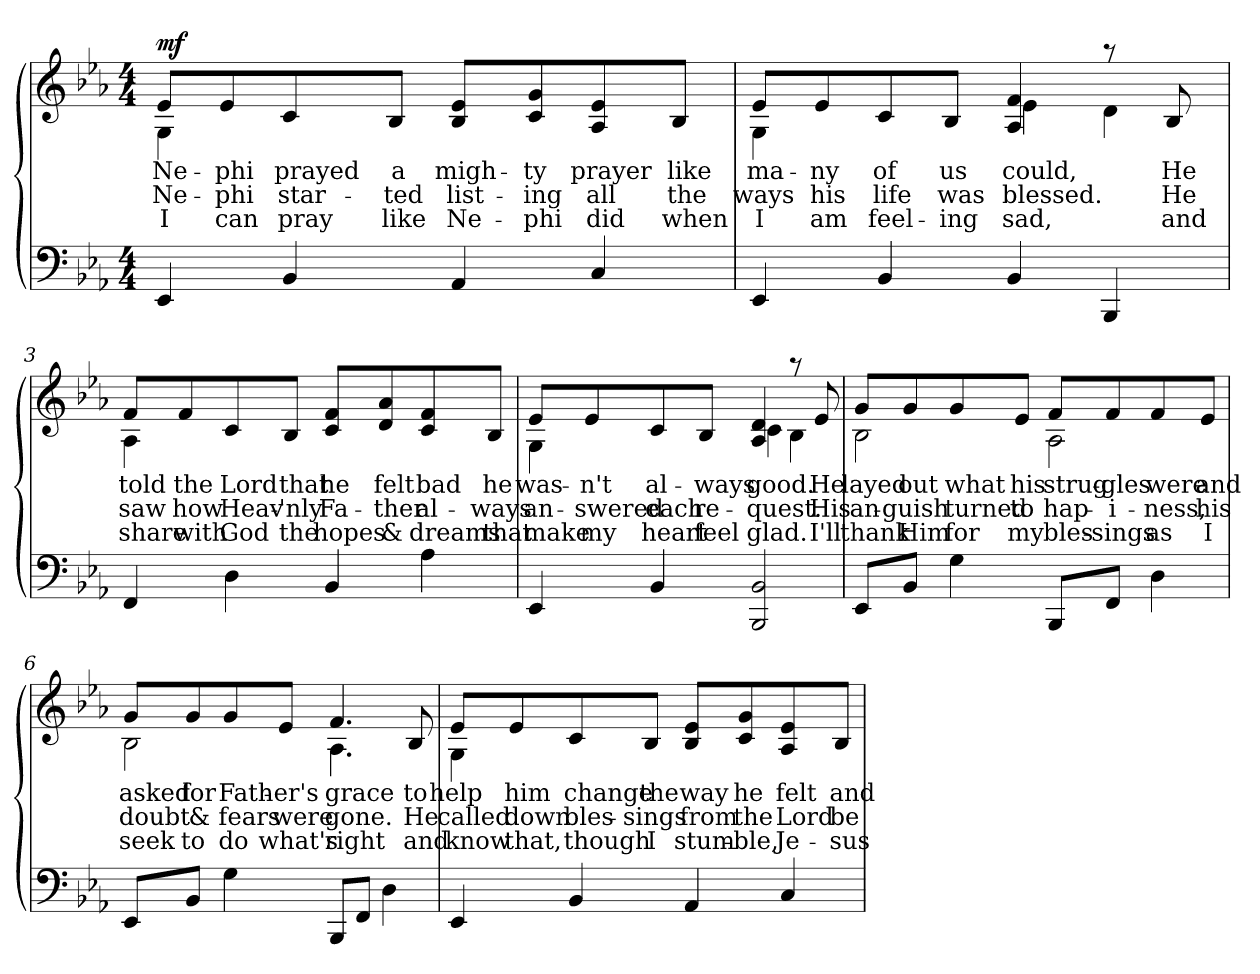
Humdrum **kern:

**kern	**kern	**text	**text	**text	**dynam
*part1	*part1	*part1	*part1	*part1	*part1
*staff2	*staff1	*staff1	*staff1	*staff1	*staff1/2
*clefF4	*clefG2	*	*	*	*
*k[b-e-a-]	*k[b-e-a-]	*	*	*	*
*E-:	*E-:	*	*	*	*
*M4/4	*M4/4	*	*	*	*
*MM89	*MM89	*	*	*	*
=1	=1	=1	=1	=1	=1
!	!	!LO:LY:b	!LO:LY:b	!LO:LY:b	!LO:DY:b
*	*^	*	*	*	*
4EE-/	8e-/L	4G\	Ne-	Ne-	I	mf
!	!	!	!LO:LY:b	!LO:LY:b	!LO:LY:b	!
.	8e-/	.	-phi	-phi	can	.
!	!	!	!LO:LY:b	!LO:LY:b	!LO:LY:b	!
4BB-/	8c/	4ryy	prayed	star-	pray	.
!	!	!	!LO:LY:b	!LO:LY:b	!LO:LY:b	!
.	8B-/J	.	a	-ted	like	.
!	!	!	!LO:LY:b	!LO:LY:b	!LO:LY:b	!
4AA-/	8B-/ 8e-/L	2ryy	migh-	list-	Ne-	.
!	!	!	!LO:LY:b	!LO:LY:b	!LO:LY:b	!
.	8c/ 8g/	.	-ty	-ing	-phi	.
!	!	!	!LO:LY:b	!LO:LY:b	!LO:LY:b	!
4C/	8A-/ 8e-/	.	prayer	all	did	.
!	!	!	!LO:LY:b	!LO:LY:b	!LO:LY:b	!
.	8B-/J	.	like	the	when	.
=2	=2	=2	=2	=2	=2	=2
!	!	!	!LO:LY:b	!LO:LY:b	!LO:LY:b	!
4EE-/	8e-/L	4G\	ma-	ways	I	.
!	!	!	!LO:LY:b	!LO:LY:b	!LO:LY:b	!
.	8e-/	.	-ny	his	am	.
!	!	!	!LO:LY:b	!LO:LY:b	!LO:LY:b	!
4BB-/	8c/	4ryy	of	life	feel-	.
!	!	!	!LO:LY:b	!LO:LY:b	!LO:LY:b	!
.	8B-/J	.	us	was	-ing	.
!	!	!	!LO:LY:b	!LO:LY:b	!LO:LY:b	!
4BB-/	4A-/ 4f/	4e-\	could,	blessed.	sad,	.
4BBB-/	8raa	4d\	.	.	.	.
!	!	!	!LO:LY:b	!LO:LY:b	!LO:LY:b	!
.	8B-/	.	He	He	and	.
!!LO:LB:g=z	!!
=3	=3	=3	=3	=3	=3	=3
!	!	!	!LO:LY:b	!LO:LY:b	!LO:LY:b	!
4FF/	8f/L	4A-\	told	saw	share	.
!	!	!	!LO:LY:b	!LO:LY:b	!LO:LY:b	!
.	8f/	.	the	how	with	.
!	!	!	!LO:LY:b	!LO:LY:b	!LO:LY:b	!
4D\	8c/	4ryy	Lord	Heav-	God	.
!	!	!	!LO:LY:b	!LO:LY:b	!LO:LY:b	!
.	8B-/J	.	that	-'nly	the	.
!	!	!	!LO:LY:b	!LO:LY:b	!LO:LY:b	!
4BB-/	8c/ 8f/L	2ryy	he	Fa-	hopes	.
!	!	!	!LO:LY:b	!LO:LY:b	!LO:LY:b	!
.	8d/ 8a-/	.	felt	-ther	&	.
!	!	!	!LO:LY:b	!LO:LY:b	!LO:LY:b	!
4A-\	8c/ 8f/	.	bad	al-	dreams	.
!	!	!	!LO:LY:b	!LO:LY:b	!LO:LY:b	!
.	8B-/J	.	he	-ways	that	.
=4	=4	=4	=4	=4	=4	=4
!	!	!	!LO:LY:b	!LO:LY:b	!LO:LY:b	!
4EE-/	8e-/L	4G\	was-	an-	make	.
!	!	!	!LO:LY:b	!LO:LY:b	!LO:LY:b	!
.	8e-/	.	-n't	-swered	my	.
!	!	!	!LO:LY:b	!LO:LY:b	!LO:LY:b	!
4BB-/	8c/	4ryy	al-	each	heart	.
!	!	!	!LO:LY:b	!LO:LY:b	!LO:LY:b	!
.	8B-/J	.	-ways	re-	feel	.
!	!	!	!LO:LY:b	!LO:LY:b	!LO:LY:b	!
2BBB-/ 2BB-/	4A-/ 4d/	4c\	good.	-quest.	glad.	.
.	8raa	4B-\	.	.	.	.
!	!	!	!LO:LY:b	!LO:LY:b	!LO:LY:b	!
.	8e-/	.	He	His	I'll	.
!!LO:LB:g=z	!!
=5	=5	=5	=5	=5	=5	=5
!	!	!	!LO:LY:b	!LO:LY:b	!LO:LY:b	!
8EE-/L	8g/L	2B-\	layed	an-	thank	.
!	!	!	!LO:LY:b	!LO:LY:b	!LO:LY:b	!
8BB-/J	8g/	.	out	-guish	Him	.
!	!	!	!LO:LY:b	!LO:LY:b	!LO:LY:b	!
4G\	8g/	.	what	turned	for	.
!	!	!	!LO:LY:b	!LO:LY:b	!LO:LY:b	!
.	8e-/J	.	his	to	my	.
!	!	!	!LO:LY:b	!LO:LY:b	!LO:LY:b	!
8BBB-/L	8f/L	2A-\	strug-	hap-	bles-	.
!	!	!	!LO:LY:b	!LO:LY:b	!LO:LY:b	!
8FF/J	8f/	.	-gles	-i-	-sings	.
!	!	!	!LO:LY:b	!LO:LY:b	!LO:LY:b	!
4D\	8f/	.	were	-ness,	as	.
!	!	!	!LO:LY:b	!LO:LY:b	!LO:LY:b	!
.	8e-/J	.	and	his	I	.
=6	=6	=6	=6	=6	=6	=6
!	!	!	!LO:LY:b	!LO:LY:b	!LO:LY:b	!
8EE-/L	8g/L	2B-\	asked	doubt	seek	.
!	!	!	!LO:LY:b	!LO:LY:b	!LO:LY:b	!
8BB-/J	8g/	.	for	&	to	.
!	!	!	!LO:LY:b	!LO:LY:b	!LO:LY:b	!
4G\	8g/	.	Fath-	fears	do	.
!	!	!	!LO:LY:b	!LO:LY:b	!LO:LY:b	!
.	8e-/J	.	-er's	were	what's	.
!	!	!	!LO:LY:b	!LO:LY:b	!LO:LY:b	!
8BBB-/L	4.f/	4.A-\	grace	gone.	right	.
8FF/J	.	.	.	.	.	.
4D\	.	.	.	.	.	.
!	!	!	!LO:LY:b	!LO:LY:b	!LO:LY:b	!
.	8B-/	8ryy	to	He	and	.
!!LO:LB:g=z	!!
=7	=7	=7	=7	=7	=7	=7
!	!	!	!LO:LY:b	!LO:LY:b	!LO:LY:b	!
4EE-/	8e-/L	4G\	help	called	know	.
!	!	!	!LO:LY:b	!LO:LY:b	!LO:LY:b	!
.	8e-/	.	him	down	that,	.
!	!	!	!LO:LY:b	!LO:LY:b	!LO:LY:b	!
4BB-/	8c/	4ryy	change	bles-	though	.
!	!	!	!LO:LY:b	!LO:LY:b	!LO:LY:b	!
.	8B-/J	.	the	-sings	I	.
!	!	!	!LO:LY:b	!LO:LY:b	!LO:LY:b	!
4AA-/	8B-/ 8e-/L	2ryy	way	from	stum-	.
!	!	!	!LO:LY:b	!LO:LY:b	!LO:LY:b	!
.	8c/ 8g/	.	he	the	-ble,	.
!	!	!	!LO:LY:b	!LO:LY:b	!LO:LY:b	!
4C/	8A-/ 8e-/	.	felt	Lord	Je-	.
!	!	!	!LO:LY:b	!LO:LY:b	!LO:LY:b	!
.	8B-/J	.	and	be-	-sus	.
*	*v	*v	*	*	*	*
=	=	=	=	=	=
*-	*-	*-	*-	*-	*-
